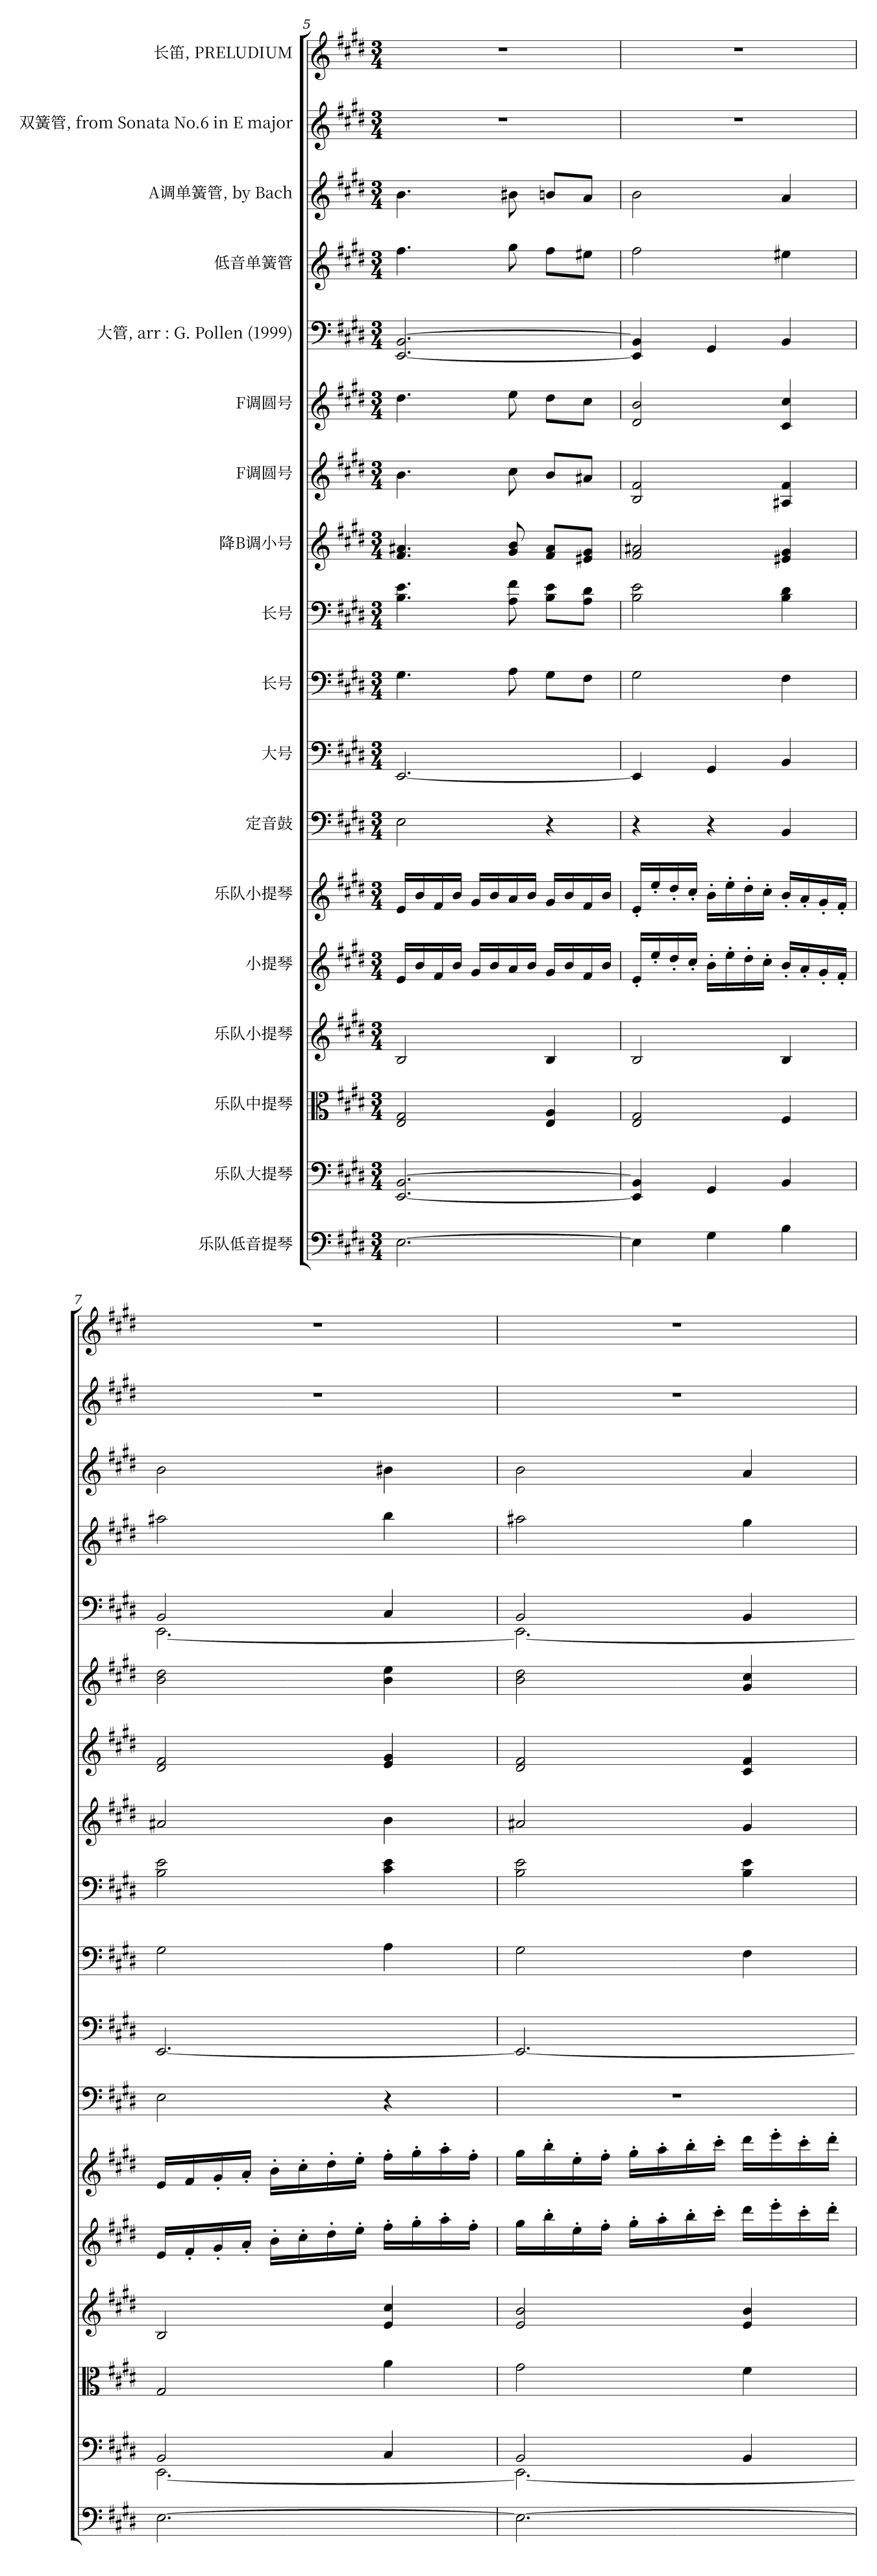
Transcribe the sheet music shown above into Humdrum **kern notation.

**kern	**kern	**kern	**kern	**kern	**kern	**kern	**kern	**kern	**kern	**kern	**kern	**kern	**kern	**kern	**kern	**kern	**kern
*part18	*part17	*part16	*part15	*part14	*part13	*part12	*part11	*part10	*part9	*part8	*part7	*part6	*part5	*part4	*part3	*part2	*part1
*staff18	*staff17	*staff16	*staff15	*staff14	*staff13	*staff12	*staff11	*staff10	*staff9	*staff8	*staff7	*staff6	*staff5	*staff4	*staff3	*staff2	*staff1
*I"乐队低音提琴	*I"乐队大提琴	*I"乐队中提琴	*I"乐队小提琴	*I"小提琴	*I"乐队小提琴	*I"定音鼓	*I"大号	*I"长号	*I"长号	*I"降B调小号	*I"F调圆号	*I"F调圆号	*I"大管, arr : G. Pollen (1999)	*I"低音单簧管	*I"A调单簧管, by Bach	*I"双簧管, from Sonata No.6 in E major	*I"长笛, PRELUDIUM
!!LO:PB:g=z
*clefF4	*clefF4	*clefC3	*clefG2	*clefG2	*clefG2	*clefF4	*clefF4	*clefF4	*clefF4	*clefG2	*clefG2	*clefG2	*clefF4	*clefG2	*clefG2	*clefG2	*clefG2
*ITrd7c12	*	*	*	*	*	*	*	*	*	*ITrd1c2	*ITrd4c7	*ITrd4c7	*	*ITrd1c2	*ITrd1c2	*	*
*k[f#c#g#d#]	*k[f#c#g#d#]	*k[f#c#g#d#]	*k[f#c#g#d#]	*k[f#c#g#d#]	*k[f#c#g#d#]	*k[f#c#g#d#]	*k[f#c#g#d#]	*k[f#c#g#d#]	*k[f#c#g#d#]	*k[f#c#]	*k[f#c#g#]	*k[f#c#g#]	*k[f#c#g#d#]	*k[f#c#]	*k[f#c#]	*k[f#c#g#d#]	*k[f#c#g#d#]
*M3/4	*M3/4	*M3/4	*M3/4	*M3/4	*M3/4	*M3/4	*M3/4	*M3/4	*M3/4	*M3/4	*M3/4	*M3/4	*M3/4	*M3/4	*M3/4	*M3/4	*M3/4
=5	=5	=5	=5	=5	=5	=5	=5	=5	=5	=5	=5	=5	=5	=5	=5	=5	=5
[2.EE\	[2.EE/ [2.BB/	2E/ 2G#/	2B/	16e/LL	16e/LL	2E\	[2.EE/	4.G#\	4.B\ 4.e\	4.e/ 4.g#X/	4.e\	4.g#\	[2.EE/ [2.BB/	4.ee\	4.a\	2.r	2.r
.	.	.	.	16b/	16b/	.	.	.	.	.	.	.	.	.	.	.	.
.	.	.	.	16f#/	16f#/	.	.	.	.	.	.	.	.	.	.	.	.
.	.	.	.	16b/JJ	16b/JJ	.	.	.	.	.	.	.	.	.	.	.	.
.	.	.	.	16g#/LL	16g#/LL	.	.	.	.	.	.	.	.	.	.	.	.
.	.	.	.	16b/	16b/	.	.	.	.	.	.	.	.	.	.	.	.
.	.	.	.	16a/	16a/	.	.	8A\	8A\ 8f#\	8f#/ 8a/	8f#\	8a\	.	8ff#\	8a#X\	.	.
.	.	.	.	16b/JJ	16b/JJ	.	.	.	.	.	.	.	.	.	.	.	.
.	.	4E/ 4A/	4B/	16g#/LL	16g#/LL	4r	.	8G#\L	8B\ 8e\L	8e/ 8g#/L	8e/L	8g#\L	.	8ee\L	8an/L	.	.
.	.	.	.	16b/	16b/	.	.	.	.	.	.	.	.	.	.	.	.
.	.	.	.	16f#/	16f#/	.	.	8F#\J	8A\ 8d#\J	8d#X/ 8f#/J	8d#X/J	8f#\J	.	8dd#X\J	8g/J	.	.
.	.	.	.	16b/JJ	16b/JJ	.	.	.	.	.	.	.	.	.	.	.	.
=6	=6	=6	=6	=6	=6	=6	=6	=6	=6	=6	=6	=6	=6	=6	=6	=6	=6
4EE\]	4EE/] 4BB/]	2E/ 2G#/	2B/	16e'/LL	16e'/LL	4r	4EE/]	2G#\	2B\ 2e\	2e/ 2g#X/	2E/ 2B/	2G#/ 2e/	4EE/] 4BB/]	2ee\	2a\	2.r	2.r
.	.	.	.	16ee'/	16ee'/	.	.	.	.	.	.	.	.	.	.	.	.
.	.	.	.	16dd#'/	16dd#'/	.	.	.	.	.	.	.	.	.	.	.	.
.	.	.	.	16cc#'/JJ	16cc#'/JJ	.	.	.	.	.	.	.	.	.	.	.	.
4GG#\	4GG#/	.	.	16b'\LL	16b'\LL	4r	4GG#/	.	.	.	.	.	4GG#/	.	.	.	.
.	.	.	.	16ee'\	16ee'\	.	.	.	.	.	.	.	.	.	.	.	.
.	.	.	.	16dd#'\	16dd#'\	.	.	.	.	.	.	.	.	.	.	.	.
.	.	.	.	16cc#'\JJ	16cc#'\JJ	.	.	.	.	.	.	.	.	.	.	.	.
4BB\	4BB/	4F#/	4B/	16b'/LL	16b'/LL	4BB/	4BB/	4F#\	4B\ 4d#\	4d#X/ 4f#/	4D#X/ 4B/	4F#/ 4f#/	4BB/	4dd#X\	4g/	.	.
.	.	.	.	16a'/	16a'/	.	.	.	.	.	.	.	.	.	.	.	.
.	.	.	.	16g#'/	16g#'/	.	.	.	.	.	.	.	.	.	.	.	.
.	.	.	.	16f#'/JJ	16f#'/JJ	.	.	.	.	.	.	.	.	.	.	.	.
=7	=7	=7	=7	=7	=7	=7	=7	=7	=7	=7	=7	=7	=7	=7	=7	=7	=7
*	*^	*	*	*	*	*	*	*	*	*	*	*	*^	*	*	*	*
[2.EE\	2BB/	[2.EE\	2G#/	2B/	16e/LL	16e/LL	2E\	[2.EE/	2G#\	2B\ 2e\	2g#X/	2G#/ 2B/	2e\ 2g#\	2BB/	[2.EE\	2gg#X\	2a\	2.r	2.r
.	.	.	.	.	16f#'/	16f#/	.	.	.	.	.	.	.	.	.	.	.	.	.
.	.	.	.	.	16g#'/	16g#'/	.	.	.	.	.	.	.	.	.	.	.	.	.
.	.	.	.	.	16a'/JJ	16a'/JJ	.	.	.	.	.	.	.	.	.	.	.	.	.
.	.	.	.	.	16b'\LL	16b'\LL	.	.	.	.	.	.	.	.	.	.	.	.	.
.	.	.	.	.	16cc#'\	16cc#'\	.	.	.	.	.	.	.	.	.	.	.	.	.
.	.	.	.	.	16dd#'\	16dd#'\	.	.	.	.	.	.	.	.	.	.	.	.	.
.	.	.	.	.	16ee'\JJ	16ee'\JJ	.	.	.	.	.	.	.	.	.	.	.	.	.
.	4C#/	.	4a\	4e/ 4cc#/	16ff#'\LL	16ff#'\LL	4r	.	4A\	4c#\ 4e\	4a\	4A/ 4c#/	4e\ 4a\	4C#/	.	4aa\	4a#X\	.	.
.	.	.	.	.	16gg#'\	16gg#'\	.	.	.	.	.	.	.	.	.	.	.	.	.
.	.	.	.	.	16aa'\	16aa'\	.	.	.	.	.	.	.	.	.	.	.	.	.
.	.	.	.	.	16ff#'\JJ	16ff#'\JJ	.	.	.	.	.	.	.	.	.	.	.	.	.
!!LO:PB:g=z
=8	=8	=8	=8	=8	=8	=8	=8	=8	=8	=8	=8	=8	=8	=8	=8	=8	=8	=8	=8
2.EE\_	2BB/	2.EE\_	2g#\	2e/ 2b/	16gg#\LL	16gg#\LL	2.r	2.EE/_	2G#\	2B\ 2e\	2g#X/	2G#/ 2B/	2e\ 2g#\	2BB/	2.EE\_	2gg#X\	2a\	2.r	2.r
.	.	.	.	.	16bb'\	16bb'\	.	.	.	.	.	.	.	.	.	.	.	.	.
.	.	.	.	.	16ee'\	16ee'\	.	.	.	.	.	.	.	.	.	.	.	.	.
.	.	.	.	.	16ff#'\JJ	16ff#'\JJ	.	.	.	.	.	.	.	.	.	.	.	.	.
.	.	.	.	.	16gg#'\LL	16gg#'\LL	.	.	.	.	.	.	.	.	.	.	.	.	.
.	.	.	.	.	16aa'\	16aa'\	.	.	.	.	.	.	.	.	.	.	.	.	.
.	.	.	.	.	16bb'\	16bb'\	.	.	.	.	.	.	.	.	.	.	.	.	.
.	.	.	.	.	16ccc#'\JJ	16ccc#'\JJ	.	.	.	.	.	.	.	.	.	.	.	.	.
.	4BB/	.	4f#\	4e/ 4b/	16ddd#\LL	16ddd#\LL	.	.	4F#\	4B\ 4e\	4f#/	4F#/ 4B/	4c#/ 4f#/	4BB/	.	4ff#\	4g/	.	.
.	.	.	.	.	16eee'\	16eee'\	.	.	.	.	.	.	.	.	.	.	.	.	.
.	.	.	.	.	16ccc#'\	16ccc#'\	.	.	.	.	.	.	.	.	.	.	.	.	.
.	.	.	.	.	16ddd#'\JJ	16ddd#'\JJ	.	.	.	.	.	.	.	.	.	.	.	.	.
*	*v	*v	*	*	*	*	*	*	*	*	*	*	*	*v	*v	*	*	*	*
=	=	=	=	=	=	=	=	=	=	=	=	=	=	=	=	=	=
*-	*-	*-	*-	*-	*-	*-	*-	*-	*-	*-	*-	*-	*-	*-	*-	*-	*-
